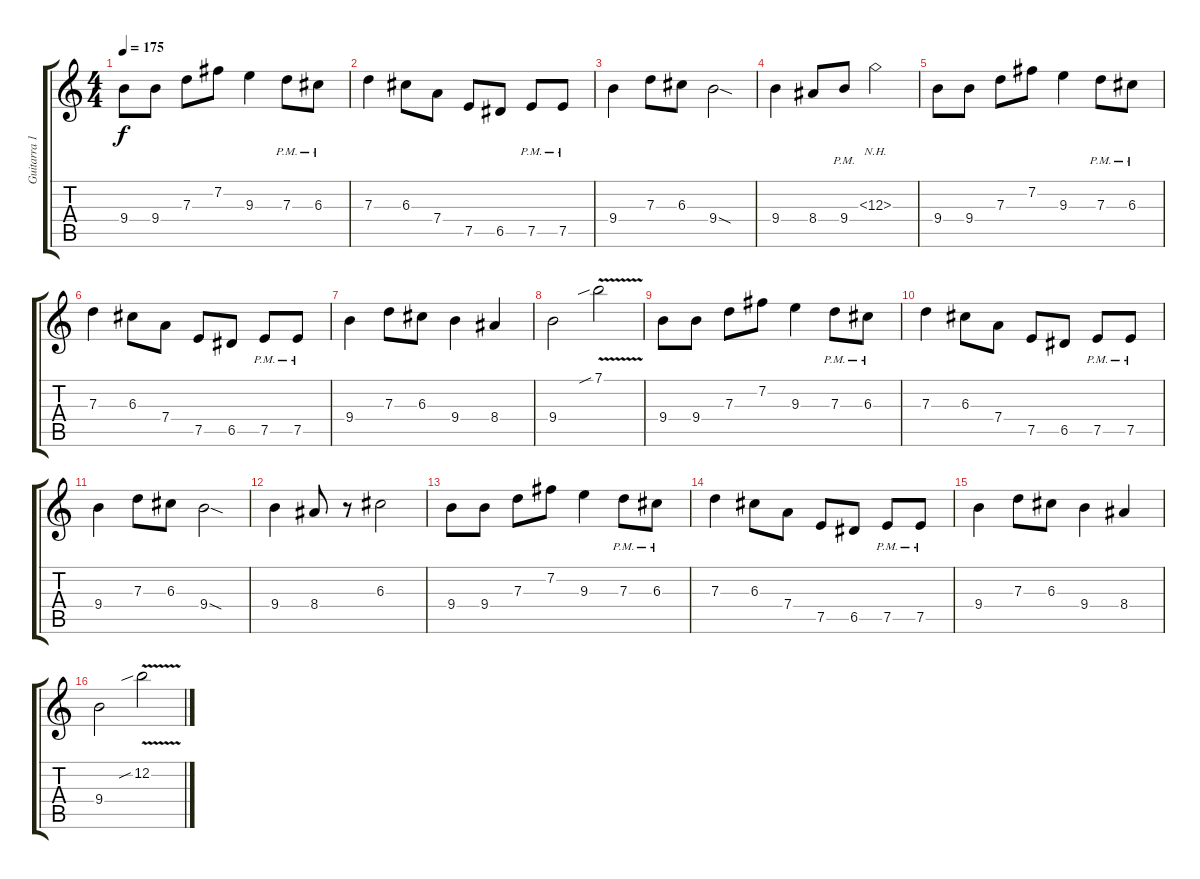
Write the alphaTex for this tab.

\track ("Guitarra 1" "Guitarra 1") {instrument distortionguitar}
\staff {score tabs}
\tuning (E4 B3 G3 D3 A2 E2) {hide}
\ts (4 4)
\tempo 175
\clef g2
\ks c
9.4.8{dy f instrument distortionguitar} 9.4.8 7.3.8 7.2.8 9.3.4 7.3{pm}.8 6.3{pm}.8 |
7.3.4 6.3.8 7.4.8 7.5.8 6.5.8 7.5{pm}.8 7.5{pm}.8 |
9.4.4 7.3.8 6.3.8 9.4{sod}.2 |
9.4.4 8.4.8 9.4{pm}.8 6.3{nh}.2 |
9.4.8 9.4.8 7.3.8 7.2.8 9.3.4 7.3{pm}.8 6.3{pm}.8 |
7.3.4 6.3.8 7.4.8 7.5.8 6.5.8 7.5{pm}.8 7.5{pm}.8 |
9.4.4 7.3.8 6.3.8 9.4.4 8.4.4 |
9.4.2 7.1{v sib}.2 |
9.4.8 9.4.8 7.3.8 7.2.8 9.3.4 7.3{pm}.8 6.3{pm}.8 |
7.3.4 6.3.8 7.4.8 7.5.8 6.5.8 7.5{pm}.8 7.5{pm}.8 |
9.4.4 7.3.8 6.3.8 9.4{sod}.2 |
9.4.4 8.4.8 r.8 6.3.2 |
9.4.8 9.4.8 7.3.8 7.2.8 9.3.4 7.3{pm}.8 6.3{pm}.8 |
7.3.4 6.3.8 7.4.8 7.5.8 6.5.8 7.5{pm}.8 7.5{pm}.8 |
9.4.4 7.3.8 6.3.8 9.4.4 8.4.4 |
9.4.2 12.2{v sib}.2
